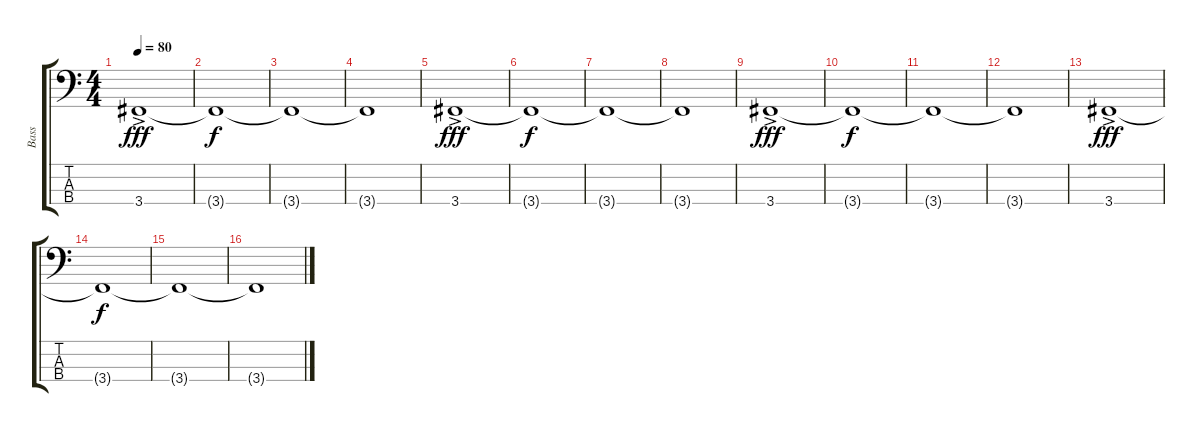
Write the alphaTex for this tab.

\track ("Bass" "Bass") {instrument synthbass2}
\staff {score tabs}
\tuning (Gb2 Db2 Ab1 Eb1) {hide}
\ts (4 4)
\tempo 80
\clef f4
\ks c
3.4{ac}.1{dy fff} |
3.4{t}.1{dy f} |
3.4{t}.1 |
3.4{t}.1 |
3.4{ac}.1{dy fff} |
3.4{t}.1{dy f} |
3.4{t}.1 |
3.4{t}.1 |
3.4{ac}.1{dy fff} |
3.4{t}.1{dy f} |
3.4{t}.1 |
3.4{t}.1 |
3.4{ac}.1{dy fff} |
3.4{t}.1{dy f} |
3.4{t}.1 |
3.4{t}.1
